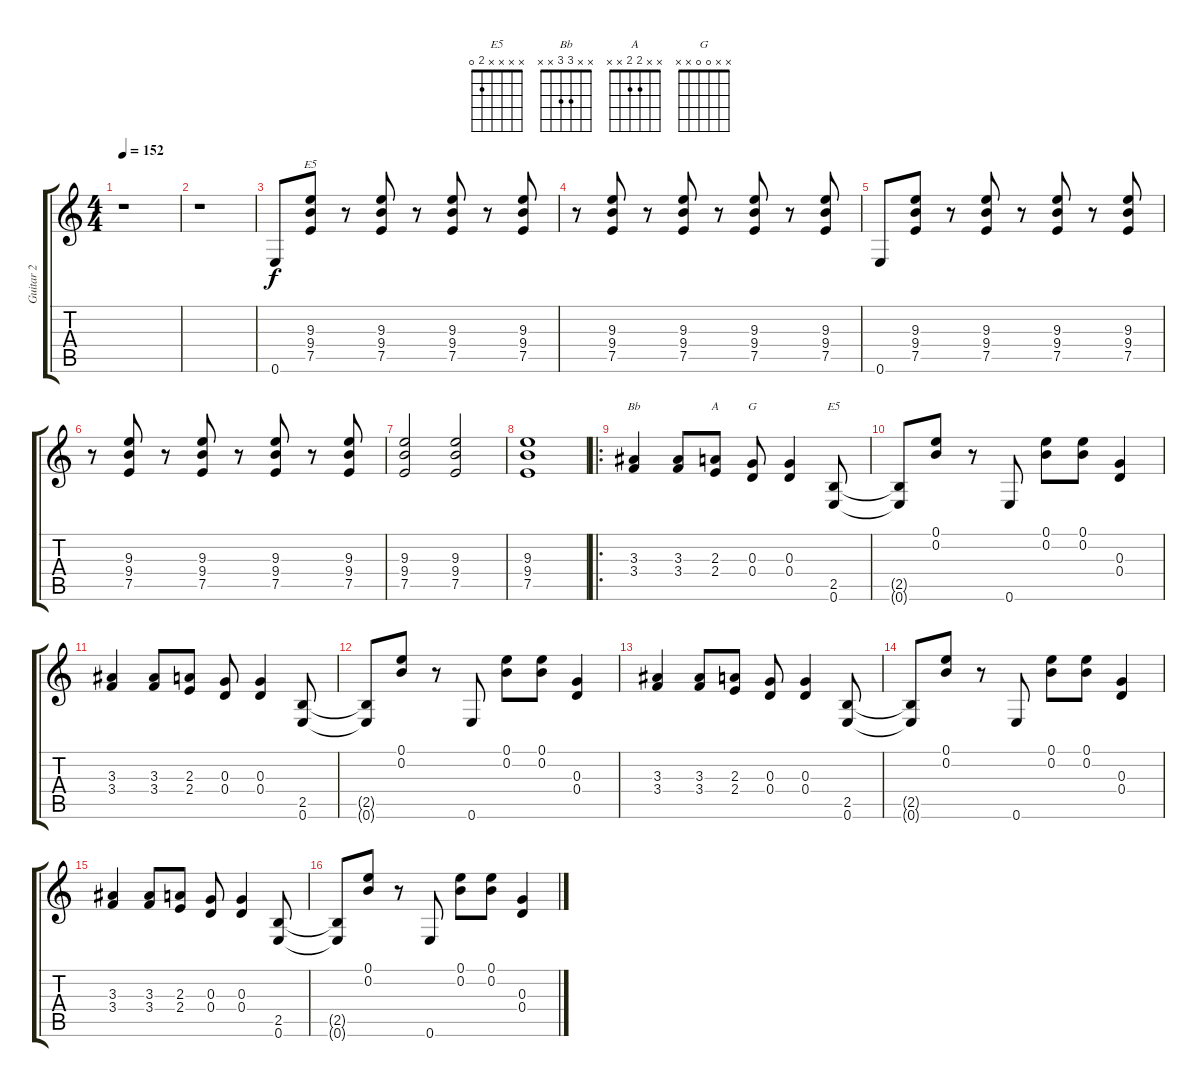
\track ("Guitar 2" "Guitar 2") {instrument overdrivenguitar}
\staff {score tabs}
\tuning (E4 B3 G3 D3 A2 E2) {hide}
\chord ("E5" x x 9 9 7 x) {firstfret 7}
\chord ("Bb" x x 3 3 x x)
\chord ("A" x x 2 2 x x)
\chord ("G" x x 0 0 x x)
\chord ("E5" x x x x 2 0)
\ts (4 4)
\tempo 152
\clef g2
\ks c
r.1{dy f instrument overdrivenguitar} |
r.1 |
0.6.8 (9.3 9.4 7.5).8{ch "E5"} r.8 (9.3 9.4 7.5).8 r.8 (9.3 9.4 7.5).8 r.8 (9.3 9.4 7.5).8 |
r.8 (9.3 9.4 7.5).8 r.8 (9.3 9.4 7.5).8 r.8 (9.3 9.4 7.5).8 r.8 (9.3 9.4 7.5).8 |
0.6.8 (9.3 9.4 7.5).8 r.8 (9.3 9.4 7.5).8 r.8 (9.3 9.4 7.5).8 r.8 (9.3 9.4 7.5).8 |
r.8 (9.3 9.4 7.5).8 r.8 (9.3 9.4 7.5).8 r.8 (9.3 9.4 7.5).8 r.8 (9.3 9.4 7.5).8 |
(9.3 9.4 7.5).2 (9.3 9.4 7.5).2 |
(9.3 9.4 7.5).1 |
\ro
(3.3 3.4).4{ch "Bb"} (3.3 3.4).8 (2.3 2.4).8{ch "A"} (0.3 0.4).8{ch "G"} (0.3 0.4).4 (2.5 0.6).8{ch "E5"} |
(2.5{t} 0.6{t}).8 (0.1 0.2).8 r.8 0.6.8 (0.1 0.2).8 (0.1 0.2).8 (0.3 0.4).4 |
(3.3 3.4).4 (3.3 3.4).8 (2.3 2.4).8 (0.3 0.4).8 (0.3 0.4).4 (2.5 0.6).8 |
(2.5{t} 0.6{t}).8 (0.1 0.2).8 r.8 0.6.8 (0.1 0.2).8 (0.1 0.2).8 (0.3 0.4).4 |
(3.3 3.4).4 (3.3 3.4).8 (2.3 2.4).8 (0.3 0.4).8 (0.3 0.4).4 (2.5 0.6).8 |
(2.5{t} 0.6{t}).8 (0.1 0.2).8 r.8 0.6.8 (0.1 0.2).8 (0.1 0.2).8 (0.3 0.4).4 |
(3.3 3.4).4 (3.3 3.4).8 (2.3 2.4).8 (0.3 0.4).8 (0.3 0.4).4 (2.5 0.6).8 |
(2.5{t} 0.6{t}).8 (0.1 0.2).8 r.8 0.6.8 (0.1 0.2).8 (0.1 0.2).8 (0.3 0.4).4
